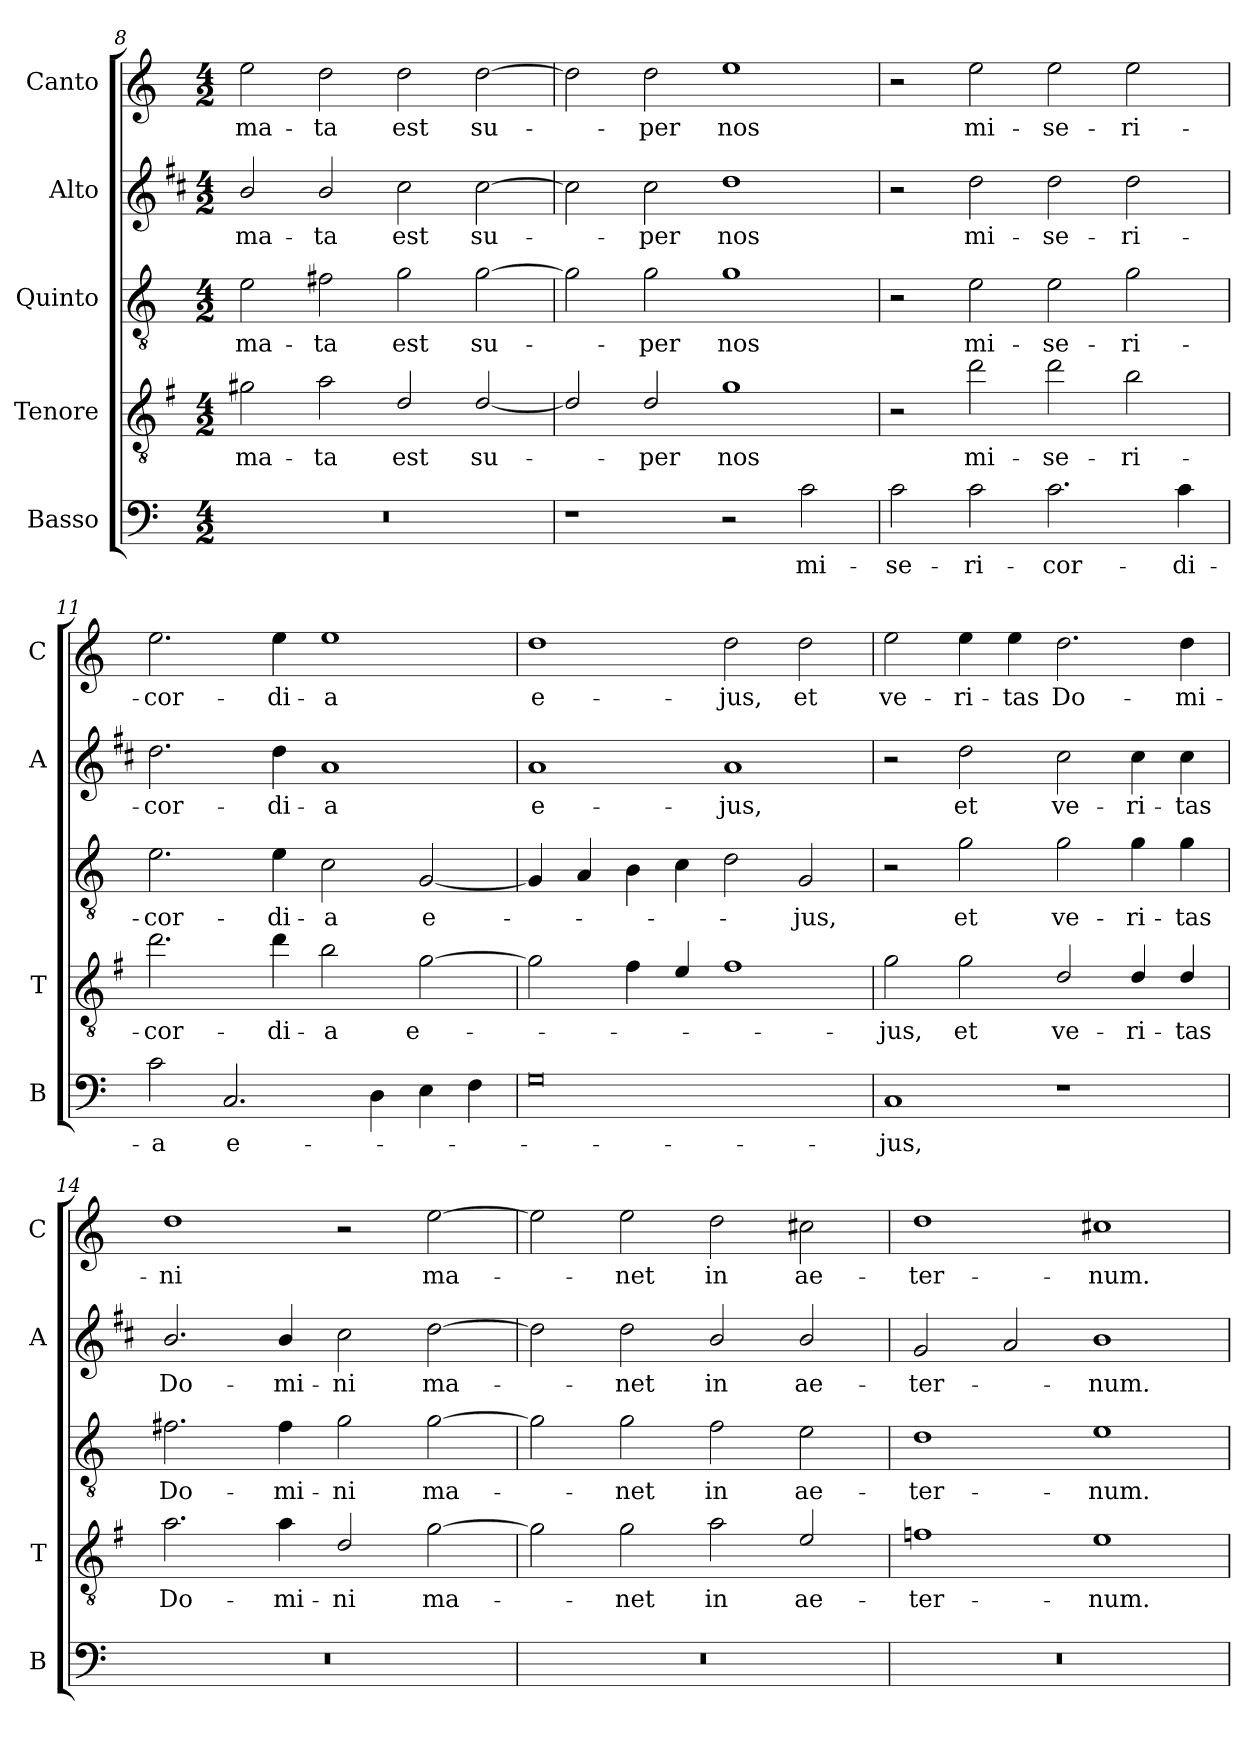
**kern	**text	**kern	**text	**kern	**text	**kern	**text	**kern	**text
*part5	*part5	*part4	*part4	*part3	*part3	*part2	*part2	*part1	*part1
*staff5	*staff5	*staff4	*staff4	*staff3	*staff3	*staff2	*staff2	*staff1	*staff1
*I"Basso	*	*I"Tenore	*	*I"Quinto	*	*I"Alto	*	*I"Canto	*
*I'B	*	*I'T	*	*	*	*I'A	*	*I'C	*
*clefF4	*	*clefGv2	*	*clefGv2	*	*clefG2	*	*clefG2	*
*	*	*ITrd4c7	*	*	*	*ITrd1c2	*	*	*
*k[]	*	*k[]	*	*k[]	*	*k[]	*	*k[]	*
*C:	*	*C:	*	*C:	*	*C:	*	*C:	*
*M4/2	*	*M4/2	*	*M4/2	*	*M4/2	*	*M4/2	*
=8	=8	=8	=8	=8	=8	=8	=8	=8	=8
!	!	!	!LO:LY:b	!	!LO:LY:b	!	!LO:LY:b	!	!LO:LY:b
0r	.	2c#X\	-ma-	2e\	-ma-	2a/	-ma-	2ee\	-ma-
!	!	!	!LO:LY:b	!	!LO:LY:b	!	!LO:LY:b	!	!LO:LY:b
.	.	2d\	-ta	2f#X\	-ta	2a/	-ta	2dd\	-ta
!	!	!	!LO:LY:b	!	!LO:LY:b	!	!LO:LY:b	!	!LO:LY:b
.	.	2G/	est	2g\	est	2b\	est	2dd\	est
!	!	!	!LO:LY:b	!	!LO:LY:b	!	!LO:LY:b	!	!LO:LY:b
.	.	[2G/	su-	[2g\	su-	[2b\	su-	[2dd\	su-
=9	=9	=9	=9	=9	=9	=9	=9	=9	=9
1r	.	2G/]	.	2g\]	.	2b\]	.	2dd\]	.
!	!	!	!LO:LY:b	!	!LO:LY:b	!	!LO:LY:b	!	!LO:LY:b
.	.	2G/	-per	2g\	-per	2b\	-per	2dd\	-per
!	!	!	!LO:LY:b	!	!LO:LY:b	!	!LO:LY:b	!	!LO:LY:b
2r	.	1c	nos	1g	nos	1cc	nos	1ee	nos
!	!LO:LY:b	!	!	!	!	!	!	!	!
2c\	mi-	.	.	.	.	.	.	.	.
!!LO:LB:g=z
=10	=10	=10	=10	=10	=10	=10	=10	=10	=10
!	!LO:LY:b	!	!	!	!	!	!	!	!
2c\	-se-	2r	.	2r	.	2r	.	2r	.
!	!LO:LY:b	!	!LO:LY:b	!	!LO:LY:b	!	!LO:LY:b	!	!LO:LY:b
2c\	-ri-	2g\	mi-	2e\	mi-	2cc\	mi-	2ee\	mi-
!	!LO:LY:b	!	!LO:LY:b	!	!LO:LY:b	!	!LO:LY:b	!	!LO:LY:b
2.c\	-cor-	2g\	-se-	2e\	-se-	2cc\	-se-	2ee\	-se-
!	!	!	!LO:LY:b	!	!LO:LY:b	!	!LO:LY:b	!	!LO:LY:b
.	.	2e\	-ri-	2g\	-ri-	2cc\	-ri-	2ee\	-ri-
!	!LO:LY:b	!	!	!	!	!	!	!	!
4c\	-di-	.	.	.	.	.	.	.	.
=11	=11	=11	=11	=11	=11	=11	=11	=11	=11
!	!LO:LY:b	!	!LO:LY:b	!	!LO:LY:b	!	!LO:LY:b	!	!LO:LY:b
2c\	-a	2.g\	-cor-	2.e\	-cor-	2.cc\	-cor-	2.ee\	-cor-
!	!LO:LY:b	!	!	!	!	!	!	!	!
2.C/	e-	.	.	.	.	.	.	.	.
!	!	!	!LO:LY:b	!	!LO:LY:b	!	!LO:LY:b	!	!LO:LY:b
.	.	4g\	-di-	4e\	-di-	4cc\	-di-	4ee\	-di-
!	!	!	!LO:LY:b	!	!LO:LY:b	!	!LO:LY:b	!	!LO:LY:b
.	.	2e\	-a	2c\	-a	1g	-a	1ee	-a
4D\	.	.	.	.	.	.	.	.	.
!	!	!	!LO:LY:b	!	!LO:LY:b	!	!	!	!
4E\	.	[2c\	e-	[2G/	e-	.	.	.	.
4F\	.	.	.	.	.	.	.	.	.
=12	=12	=12	=12	=12	=12	=12	=12	=12	=12
!	!	!	!	!	!	!	!LO:LY:b	!	!LO:LY:b
0G	.	2c\]	.	4G/]	.	1g	e-	1dd	e-
.	.	.	.	4A/	.	.	.	.	.
.	.	4B\	.	4B\	.	.	.	.	.
.	.	4A/	.	4c\	.	.	.	.	.
!	!	!	!	!	!	!	!LO:LY:b	!	!LO:LY:b
.	.	1B	.	2d\	.	1g	-jus,	2dd\	-jus,
!	!	!	!	!	!LO:LY:b	!	!	!	!LO:LY:b
.	.	.	.	2G/	-jus,	.	.	2dd\	et
=13	=13	=13	=13	=13	=13	=13	=13	=13	=13
!	!LO:LY:b	!	!LO:LY:b	!	!	!	!	!	!LO:LY:b
1C	-jus,	2c\	-jus,	2r	.	2r	.	2ee\	ve-
!	!	!	!LO:LY:b	!	!LO:LY:b	!	!LO:LY:b	!	!LO:LY:b
.	.	2c\	et	2g\	et	2cc\	et	4ee\	-ri-
!	!	!	!	!	!	!	!	!	!LO:LY:b
.	.	.	.	.	.	.	.	4ee\	-tas
!	!	!	!LO:LY:b	!	!LO:LY:b	!	!LO:LY:b	!	!LO:LY:b
1r	.	2G/	ve-	2g\	ve-	2b\	ve-	2.dd\	Do-
!	!	!	!LO:LY:b	!	!LO:LY:b	!	!LO:LY:b	!	!
.	.	4G/	-ri-	4g\	-ri-	4b\	-ri-	.	.
!	!	!	!LO:LY:b	!	!LO:LY:b	!	!LO:LY:b	!	!LO:LY:b
.	.	4G/	-tas	4g\	-tas	4b\	-tas	4dd\	-mi-
=14	=14	=14	=14	=14	=14	=14	=14	=14	=14
!	!	!	!LO:LY:b	!	!LO:LY:b	!	!LO:LY:b	!	!LO:LY:b
0r	.	2.d\	Do-	2.f#X\	Do-	2.a/	Do-	1dd	-ni
!	!	!	!LO:LY:b	!	!LO:LY:b	!	!LO:LY:b	!	!
.	.	4d\	-mi-	4f#\	-mi-	4a/	-mi-	.	.
!	!	!	!LO:LY:b	!	!LO:LY:b	!	!LO:LY:b	!	!
.	.	2G/	-ni	2g\	-ni	2b\	-ni	2r	.
!	!	!	!LO:LY:b	!	!LO:LY:b	!	!LO:LY:b	!	!LO:LY:b
.	.	[2c\	ma-	[2g\	ma-	[2cc\	ma-	[2ee\	ma-
!!LO:PB:g=z
=15	=15	=15	=15	=15	=15	=15	=15	=15	=15
0r	.	2c\]	.	2g\]	.	2cc\]	.	2ee\]	.
!	!	!	!LO:LY:b	!	!LO:LY:b	!	!LO:LY:b	!	!LO:LY:b
.	.	2c\	-net	2g\	-net	2cc\	-net	2ee\	-net
!	!	!	!LO:LY:b	!	!LO:LY:b	!	!LO:LY:b	!	!LO:LY:b
.	.	2d\	in	2f\	in	2a/	in	2dd\	in
!	!	!	!LO:LY:b	!	!LO:LY:b	!	!LO:LY:b	!	!LO:LY:b
.	.	2A/	ae-	2e\	ae-	2a/	ae-	2cc#X\	ae-
=16	=16	=16	=16	=16	=16	=16	=16	=16	=16
!	!	!	!LO:LY:b	!	!LO:LY:b	!	!LO:LY:b	!	!LO:LY:b
0r	.	1B-X	-ter-	1d	-ter-	2f/	-ter-	1dd	-ter-
.	.	.	.	.	.	2g/	.	.	.
!	!	!	!LO:LY:b	!	!LO:LY:b	!	!LO:LY:b	!	!LO:LY:b
.	.	1A	-num.	1e	-num.	1a	-num.	1cc#X	-num.
=	=	=	=	=	=	=	=	=	=
*-	*-	*-	*-	*-	*-	*-	*-	*-	*-
